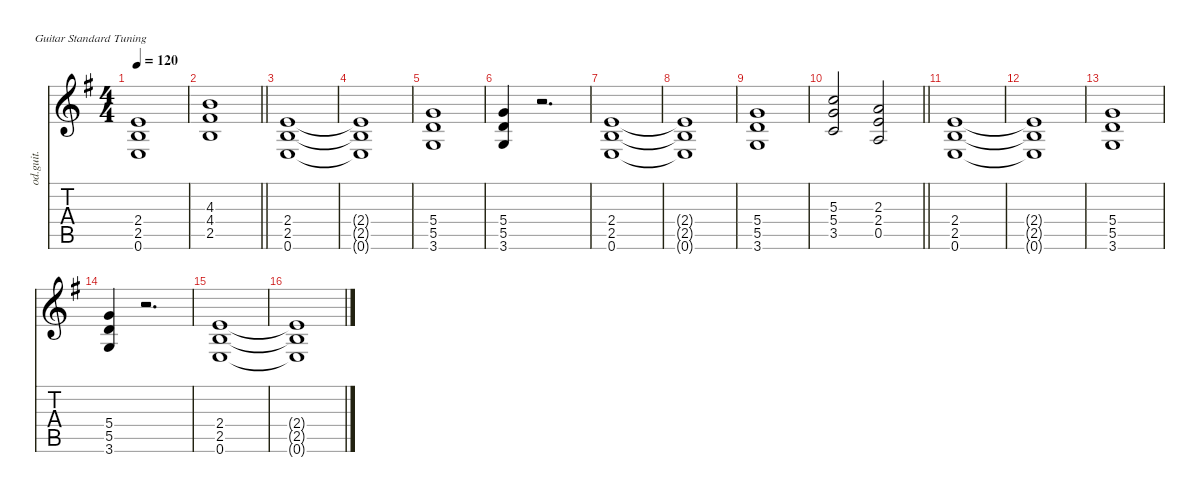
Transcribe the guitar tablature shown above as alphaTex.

\defaultSystemsLayout 4
\hideDynamics
\bracketExtendMode nobrackets
\otherSystemsTrackNameOrientation horizontal
\track ("Guitarra 1" "od.guit.") {defaultSystemsLayout 8 instrument overdrivenguitar}
\staff {score tabs}
\tuning (E4 B3 G3 D3 A2 E2)
\ts (4 4)
\tempo 120
\clef g2
\ks g
(2.4{acc forcenatural} 2.5{acc forcenatural} 0.6{acc forcenatural}).1{dy f beam Up} |
\barLineRight lightlight
(4.3{acc forcenatural} 4.4{acc #} 2.5{acc forcenatural}).1{beam Up} |
(2.4{acc forcenatural} 2.5{acc forcenatural} 0.6{acc forcenatural}).1{beam Up} |
(2.4{t acc forcenatural} 2.5{t acc forcenatural} 0.6{t acc forcenatural}).1{beam Up} |
(5.4{acc forcenatural} 5.5{acc forcenatural} 3.6{acc forcenatural}).1{beam Up} |
(5.4{acc forcenatural} 5.5{acc forcenatural} 3.6{acc forcenatural}).4{beam Up} r.2{d beam Up} |
(2.4{acc forcenatural} 2.5{acc forcenatural} 0.6{acc forcenatural}).1{beam Up} |
(2.4{t acc forcenatural} 2.5{t acc forcenatural} 0.6{t acc forcenatural}).1{beam Up} |
(5.4{acc forcenatural} 5.5{acc forcenatural} 3.6{acc forcenatural}).1{beam Up} |
\barLineRight lightlight
(5.3{acc forcenatural} 5.4{acc forcenatural} 3.5{acc forcenatural}).2{beam Up} (2.3{acc forcenatural} 2.4{acc forcenatural} 0.5{acc forcenatural}).2{beam Up} |
(2.4{acc forcenatural} 2.5{acc forcenatural} 0.6{acc forcenatural}).1{beam Up} |
(2.4{t acc forcenatural} 2.5{t acc forcenatural} 0.6{t acc forcenatural}).1{beam Up} |
(5.4{acc forcenatural} 5.5{acc forcenatural} 3.6{acc forcenatural}).1{beam Up} |
(5.4{acc forcenatural} 5.5{acc forcenatural} 3.6{acc forcenatural}).4{beam Up} r.2{d beam Up} |
(2.4{acc forcenatural} 2.5{acc forcenatural} 0.6{acc forcenatural}).1{beam Up} |
(2.4{t acc forcenatural} 2.5{t acc forcenatural} 0.6{t acc forcenatural}).1{beam Up}
